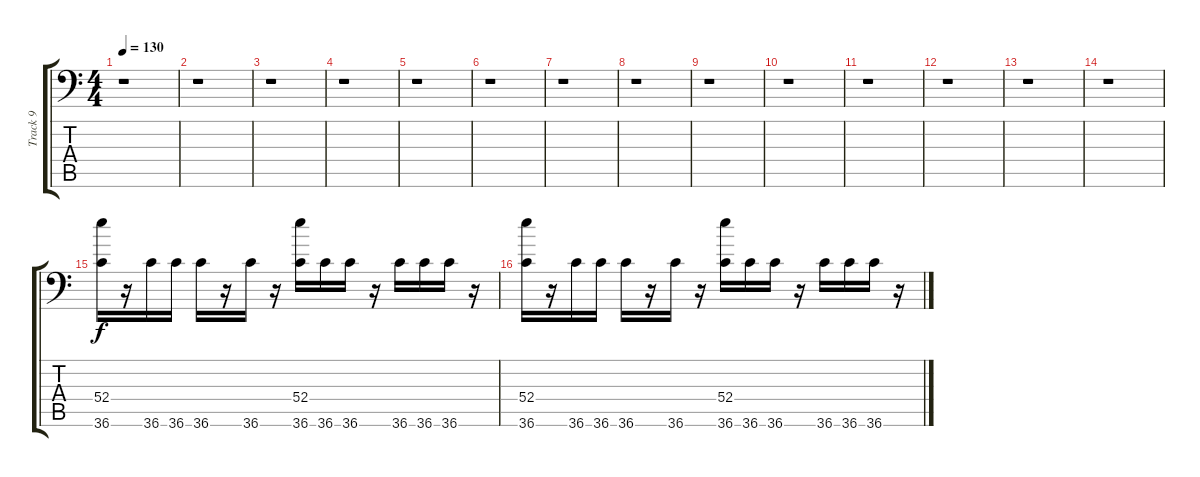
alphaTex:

\track ("Track 9" "Track 9") {instrument acousticgrandpiano}
\staff {score tabs}
\tuning (C-1 C-1 C-1 C-1 C-1 C-1) {hide}
\ts (4 4)
\tempo 130
\clef f4
\ks c
r.1{dy f} |
r.1 |
r.1 |
r.1 |
r.1 |
r.1 |
r.1 |
r.1 |
r.1 |
r.1 |
r.1 |
r.1 |
r.1 |
r.1 |
(52.4 36.6).16 r.16 36.6.16 36.6.16 36.6.16 r.16 36.6.16 r.16 (52.4 36.6).16 36.6.16 36.6.16 r.16 36.6.16 36.6.16 36.6.16 r.16 |
(52.4 36.6).16 r.16 36.6.16 36.6.16 36.6.16 r.16 36.6.16 r.16 (52.4 36.6).16 36.6.16 36.6.16 r.16 36.6.16 36.6.16 36.6.16 r.16
